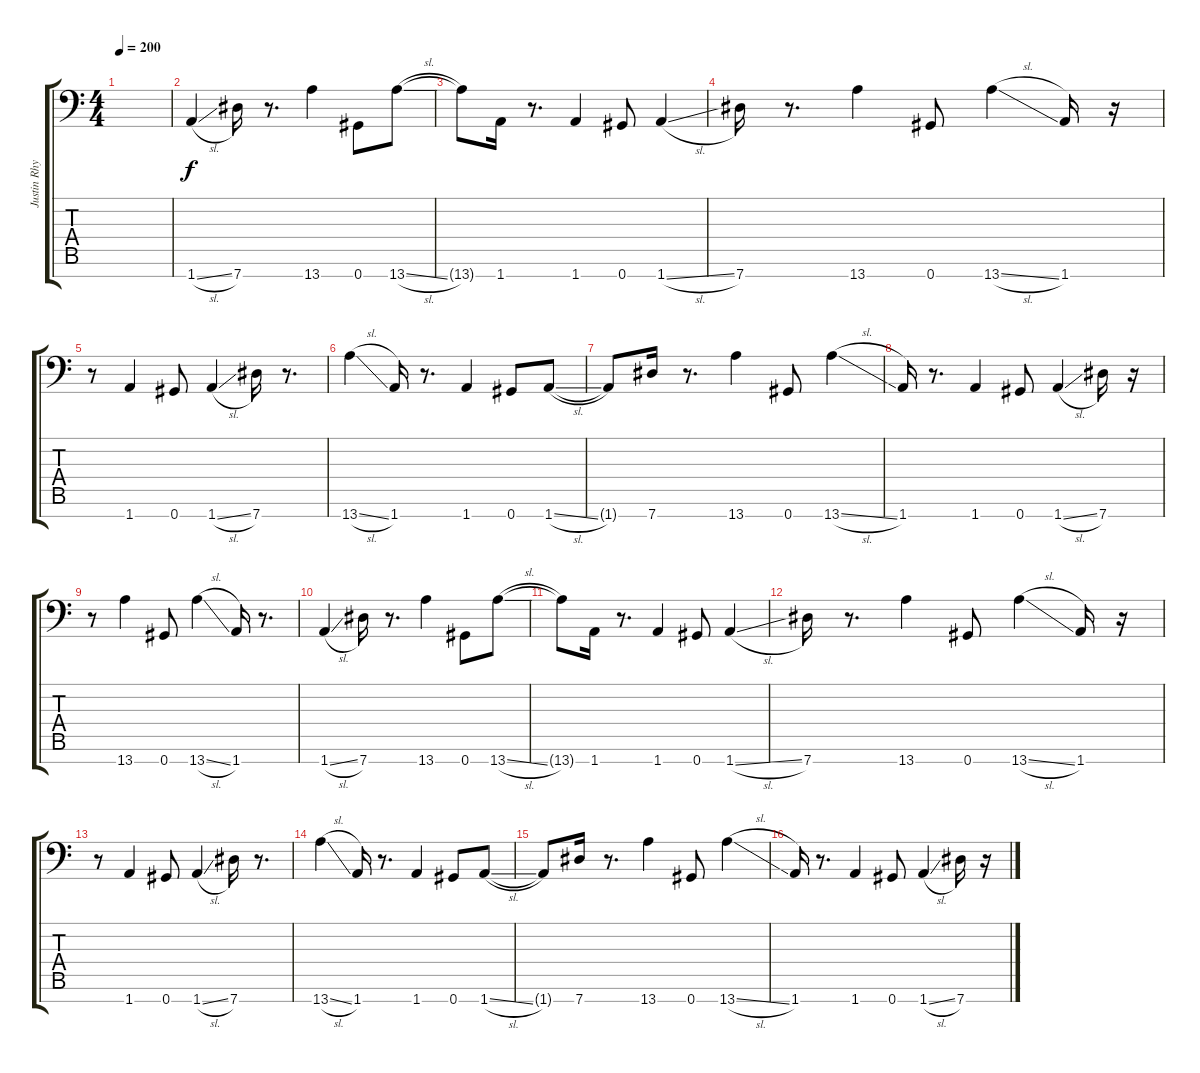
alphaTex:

\track ("Justin Rhythm" "Justin Rhy") {instrument distortionguitar}
\staff {score tabs}
\tuning (Eb4 Bb3 Gb3 Db3 Ab2 Eb2 Ab1) {hide}
\ts (4 4)
\tempo 200
\clef f4
\ks c
|
1.7{sl}.4 7.7.16 r.8{d} 13.7.4 0.7.8 13.7{sl}.8 |
13.7{t}.8 1.7.16 r.8{d} 1.7.4 0.7.8 1.7{sl}.4 |
7.7.16 r.8{d} 13.7.4 0.7.8 13.7{sl}.4 1.7.16 r.16 |
r.8 1.7.4 0.7.8 1.7{sl}.4 7.7.16 r.8{d} |
13.7{sl}.4 1.7.16 r.8{d} 1.7.4 0.7.8 1.7{sl}.8 |
1.7{t}.8 7.7.16 r.8{d} 13.7.4 0.7.8 13.7{sl}.4 |
1.7.16 r.8{d} 1.7.4 0.7.8 1.7{sl}.4 7.7.16 r.16 |
r.8 13.7.4 0.7.8 13.7{sl}.4 1.7.16 r.8{d} |
1.7{sl}.4 7.7.16 r.8{d} 13.7.4 0.7.8 13.7{sl}.8 |
13.7{t}.8 1.7.16 r.8{d} 1.7.4 0.7.8 1.7{sl}.4 |
7.7.16 r.8{d} 13.7.4 0.7.8 13.7{sl}.4 1.7.16 r.16 |
r.8 1.7.4 0.7.8 1.7{sl}.4 7.7.16 r.8{d} |
13.7{sl}.4 1.7.16 r.8{d} 1.7.4 0.7.8 1.7{sl}.8 |
1.7{t}.8 7.7.16 r.8{d} 13.7.4 0.7.8 13.7{sl}.4 |
1.7.16 r.8{d} 1.7.4 0.7.8 1.7{sl}.4 7.7.16 r.16
